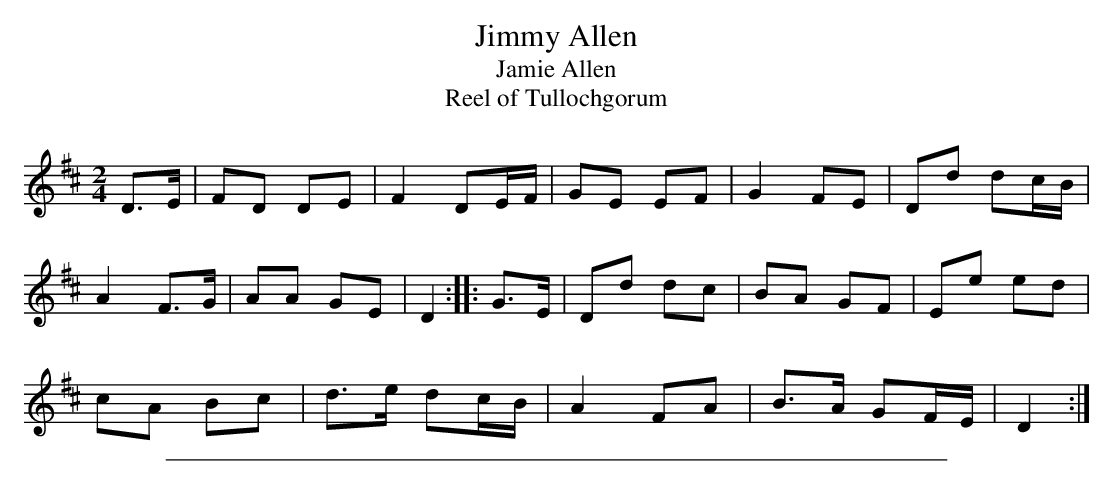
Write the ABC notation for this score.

X:1
T: Jimmy Allen
T: Jamie Allen
T: Reel of Tullochgorum
M:2/4
L:1/8
K:D
D>E | FD DE | F2 DE/F/ | GE EF | G2 FE | Dd dc/B/ |
A2 F>G | AA GE | D2::G>E | Dd dc | BA GF | Ee ed |
cA Bc | d>e dc/B/ | A2 FA | B>A GF/E/ | D2 :|
